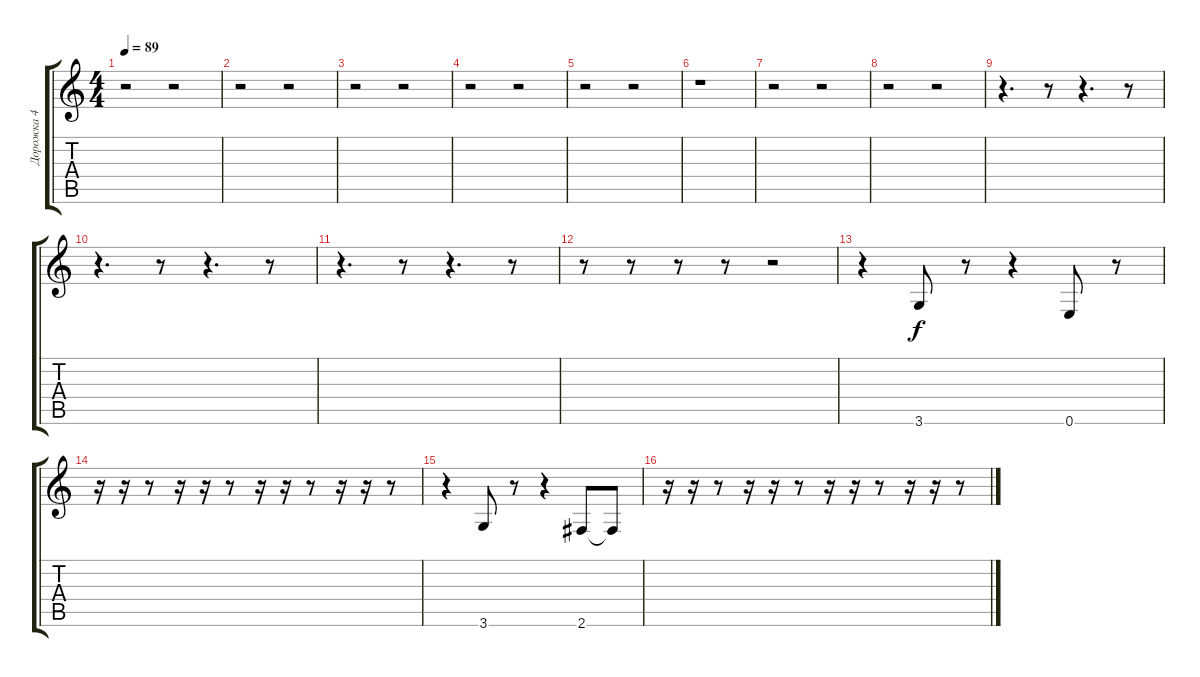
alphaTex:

\track ("Дорожка 4" "Дорожка 4") {instrument electricbasspick}
\staff {score tabs}
\tuning (E4 B3 G3 D3 A2 E2) {hide}
\ts (4 4)
\tempo 89
\clef g2
\ks c
r.2{dy f} r.2 |
r.2 r.2 |
r.2 r.2 |
r.2 r.2 |
r.2 r.2 |
r.1 |
r.2 r.2 |
r.2 r.2 |
r.4{d} r.8 r.4{d} r.8 |
r.4{d} r.8 r.4{d} r.8 |
r.4{d} r.8 r.4{d} r.8 |
r.8 r.8 r.8 r.8 r.2 |
r.4 3.6.8 r.8 r.4 0.6.8 r.8 |
r.16 r.16 r.8 r.16 r.16 r.8 r.16 r.16 r.8 r.16 r.16 r.8 |
r.4 3.6.8 r.8 r.4 2.6.8 2.6{t}.8 |
r.16 r.16 r.8 r.16 r.16 r.8 r.16 r.16 r.8 r.16 r.16 r.8
